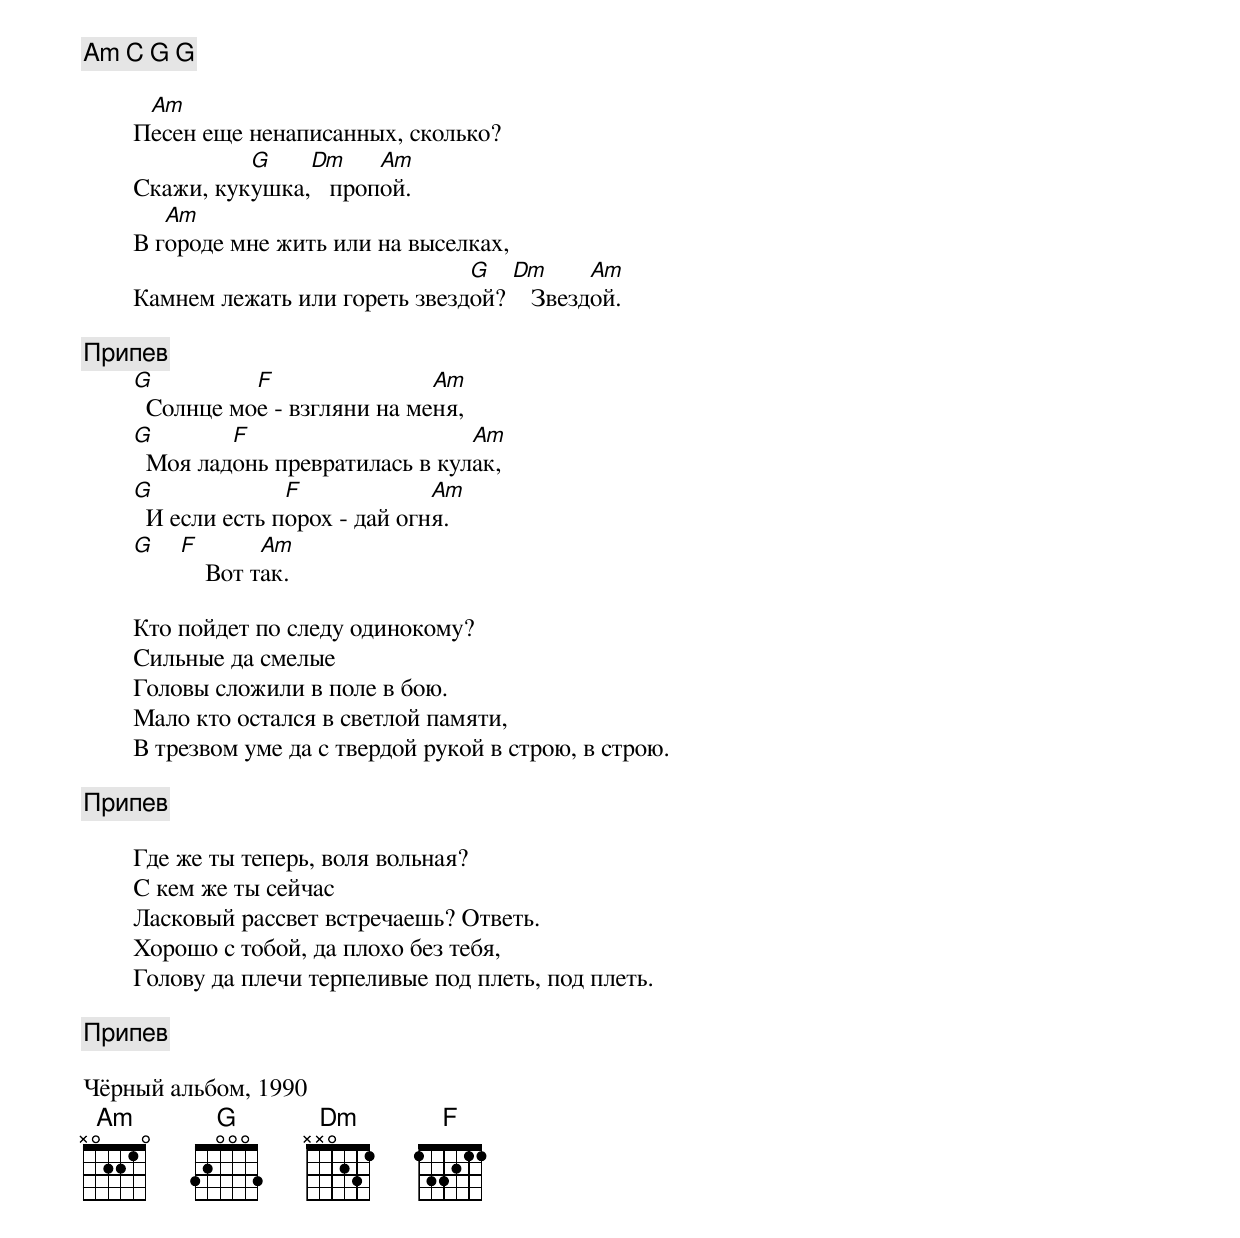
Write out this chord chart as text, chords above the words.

	[Am C G G]

	 Am
	Песен еще ненаписанных, сколько?
	          G    Dm     Am
	Скажи, кукушка,   пропой.
	   Am
	В городе мне жить или на выселках,
	                              G   Dm      Am
	Камнем лежать или гореть звездой?    Звездой.

	[Припев]
	G          F                Am
	  Солнце мое - взгляни на меня,
	G        F                     Am
	  Моя ладонь превратилась в кулак,
	G              F             Am
	  И если есть порох - дай огня.
	G   F        Am
	        Вот так.

	Кто пойдет по следу одинокому?
	Сильные да смелые
	Головы сложили в поле в бою.
	Мало кто остался в светлой памяти,
	В трезвом уме да с твердой рукой в строю, в строю.

	[Припев]

	Где же ты теперь, воля вольная?
	С кем же ты сейчас
	Ласковый рассвет встречаешь? Ответь.
	Хорошо с тобой, да плохо без тебя,
	Голову да плечи терпеливые под плеть, под плеть.

	[Припев]

Чёрный альбом, 1990
